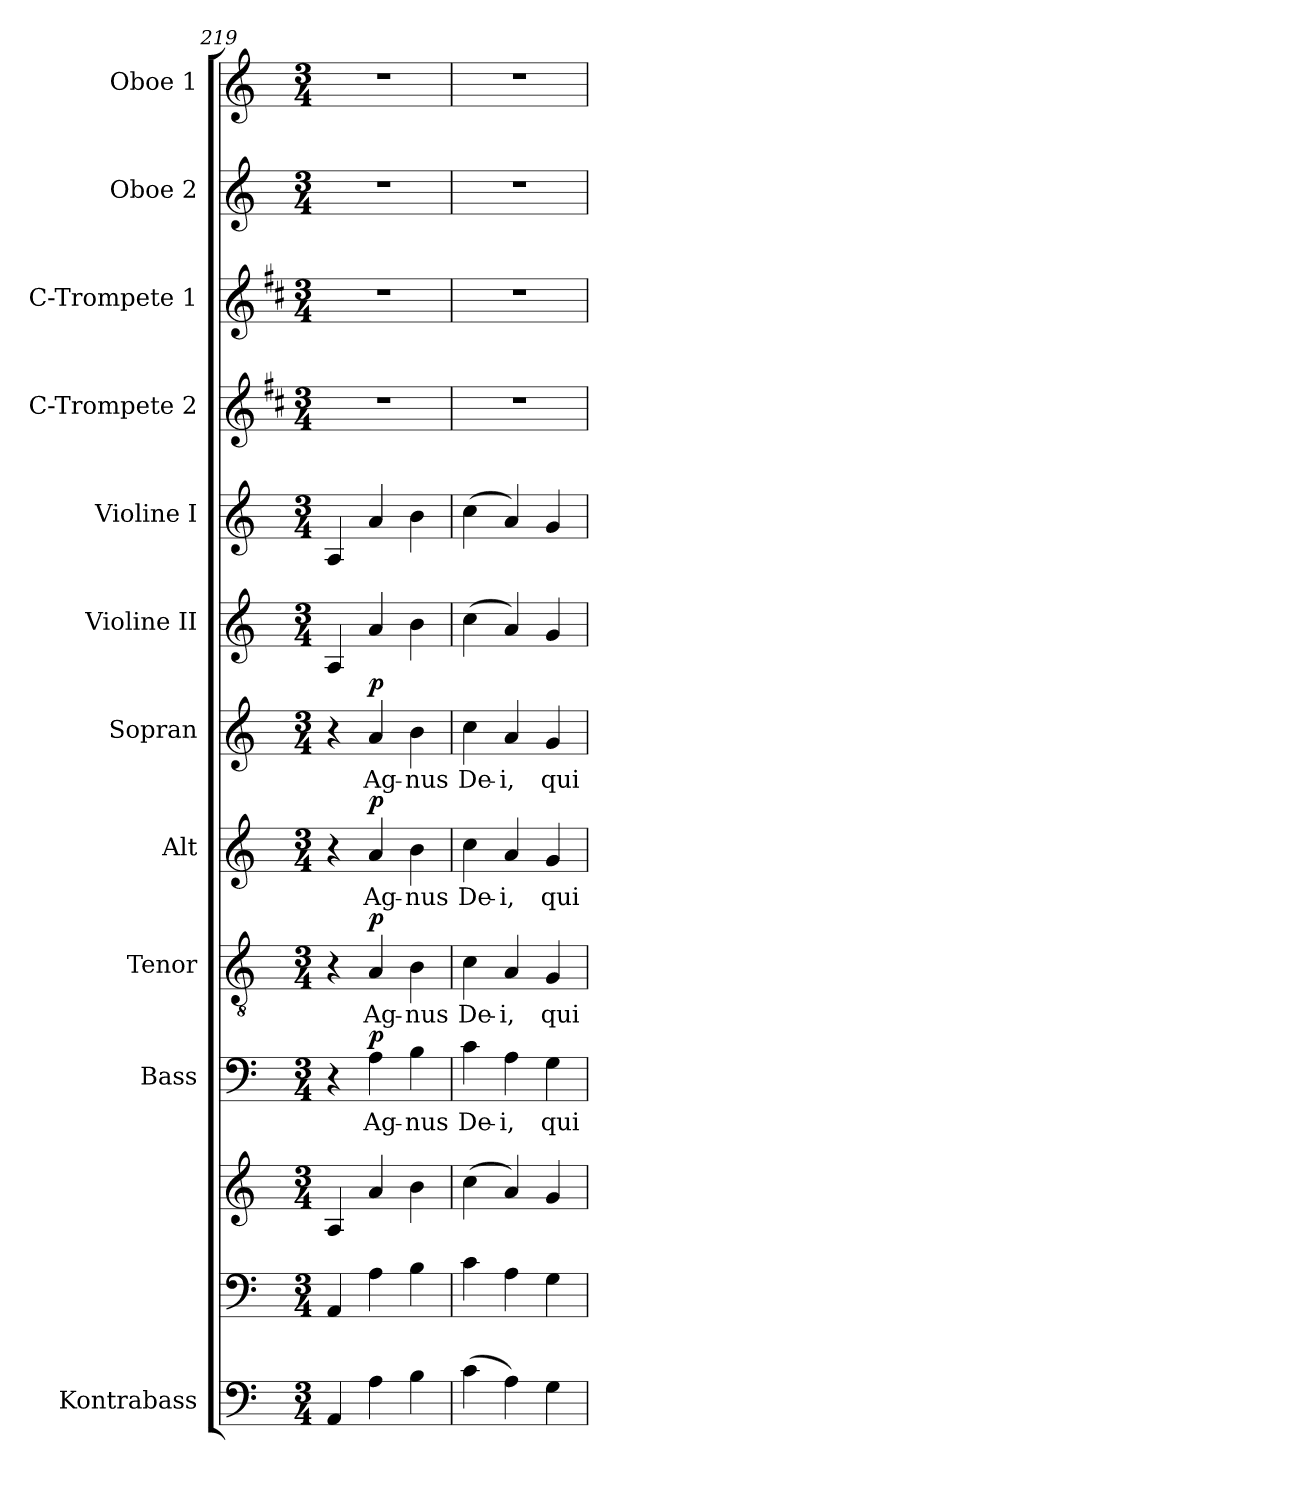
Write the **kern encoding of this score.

**kern	**kern	**kern	**kern	**text	**dynam	**kern	**text	**dynam	**kern	**text	**dynam	**kern	**text	**dynam	**kern	**kern	**kern	**kern	**kern	**kern
*part12	*part11	*part11	*part10	*part10	*part10	*part9	*part9	*part9	*part8	*part8	*part8	*part7	*part7	*part7	*part6	*part5	*part4	*part3	*part2	*part1
*staff13	*staff12	*staff11	*staff10	*staff10	*staff10	*staff9	*staff9	*staff9	*staff8	*staff8	*staff8	*staff7	*staff7	*staff7	*staff6	*staff5	*staff4	*staff3	*staff2	*staff1
*I"Kontrabass	*	*	*I"Bass	*	*	*I"Tenor	*	*	*I"Alt	*	*	*I"Sopran	*	*	*I"Violine II	*I"Violine I	*I"C-Trompete 2	*I"C-Trompete 1	*I"Oboe 2	*I"Oboe 1
*I'Kb.	*	*	*I'B.	*	*	*I'T.	*	*	*I'A.	*	*	*I'S.	*	*	*I'Vl. II	*I'Vl. I	*I'C Trp. 2	*I'C Trp. 1	*I'Ob. 2	*I'Ob. 1
*clefF4	*clefF4	*clefG2	*clefF4	*	*	*clefGv2	*	*	*clefG2	*	*	*clefG2	*	*	*clefG2	*clefG2	*clefG2	*clefG2	*clefG2	*clefG2
*ITrd7c12	*	*	*	*	*	*	*	*	*	*	*	*	*	*	*	*	*ITrd1c2	*ITrd1c2	*	*
*k[]	*k[]	*k[]	*k[]	*	*	*k[]	*	*	*k[]	*	*	*k[]	*	*	*k[]	*k[]	*k[]	*k[]	*k[]	*k[]
*C:	*C:	*C:	*C:	*	*	*C:	*	*	*C:	*	*	*C:	*	*	*C:	*C:	*C:	*C:	*C:	*C:
*M3/4	*M3/4	*M3/4	*M3/4	*	*	*M3/4	*	*	*M3/4	*	*	*M3/4	*	*	*M3/4	*M3/4	*M3/4	*M3/4	*M3/4	*M3/4
=219	=219	=219	=219	=219	=219	=219	=219	=219	=219	=219	=219	=219	=219	=219	=219	=219	=219	=219	=219	=219
4AAA/	4AA/	4A/	4r	.	.	4r	.	.	4r	.	.	4r	.	.	4A/	4A/	2.r	2.r	2.r	2.r
!	!	!	!	!LO:LY:b	!LO:DY:a	!	!LO:LY:b	!LO:DY:a	!	!LO:LY:b	!LO:DY:a	!	!LO:LY:b	!LO:DY:a	!	!	!	!	!	!
4AA\	4A\	4a/	4A\	Ag-	p	4A/	Ag-	p	4a/	Ag-	p	4a/	Ag-	p	4a/	4a/	.	.	.	.
!	!	!	!	!LO:LY:b	!	!	!LO:LY:b	!	!	!LO:LY:b	!	!	!LO:LY:b	!	!	!	!	!	!	!
4BB\	4B\	4b\	4B\	-nus	.	4B\	-nus	.	4b\	-nus	.	4b\	-nus	.	4b\	4b\	.	.	.	.
=220	=220	=220	=220	=220	=220	=220	=220	=220	=220	=220	=220	=220	=220	=220	=220	=220	=220	=220	=220	=220
!	!	!	!	!LO:LY:b	!	!	!LO:LY:b	!	!	!LO:LY:b	!	!	!LO:LY:b	!	!	!	!	!	!	!
(>4C\	4c\	(>4cc\	4c\	De-	.	4c\	De-	.	4cc\	De-	.	4cc\	De-	.	(>4cc\	(>4cc\	2.r	2.r	2.r	2.r
!	!	!	!	!LO:LY:b	!	!	!LO:LY:b	!	!	!LO:LY:b	!	!	!LO:LY:b	!	!	!	!	!	!	!
4AA\)	4A\	4a/)	4A\	-i,	.	4A/	-i,	.	4a/	-i,	.	4a/	-i,	.	4a/)	4a/)	.	.	.	.
!	!	!	!	!LO:LY:b	!	!	!LO:LY:b	!	!	!LO:LY:b	!	!	!LO:LY:b	!	!	!	!	!	!	!
4GG\	4G\	4g/	4G\	qui	.	4G/	qui	.	4g/	qui	.	4g/	qui	.	4g/	4g/	.	.	.	.
=	=	=	=	=	=	=	=	=	=	=	=	=	=	=	=	=	=	=	=	=
*-	*-	*-	*-	*-	*-	*-	*-	*-	*-	*-	*-	*-	*-	*-	*-	*-	*-	*-	*-	*-
